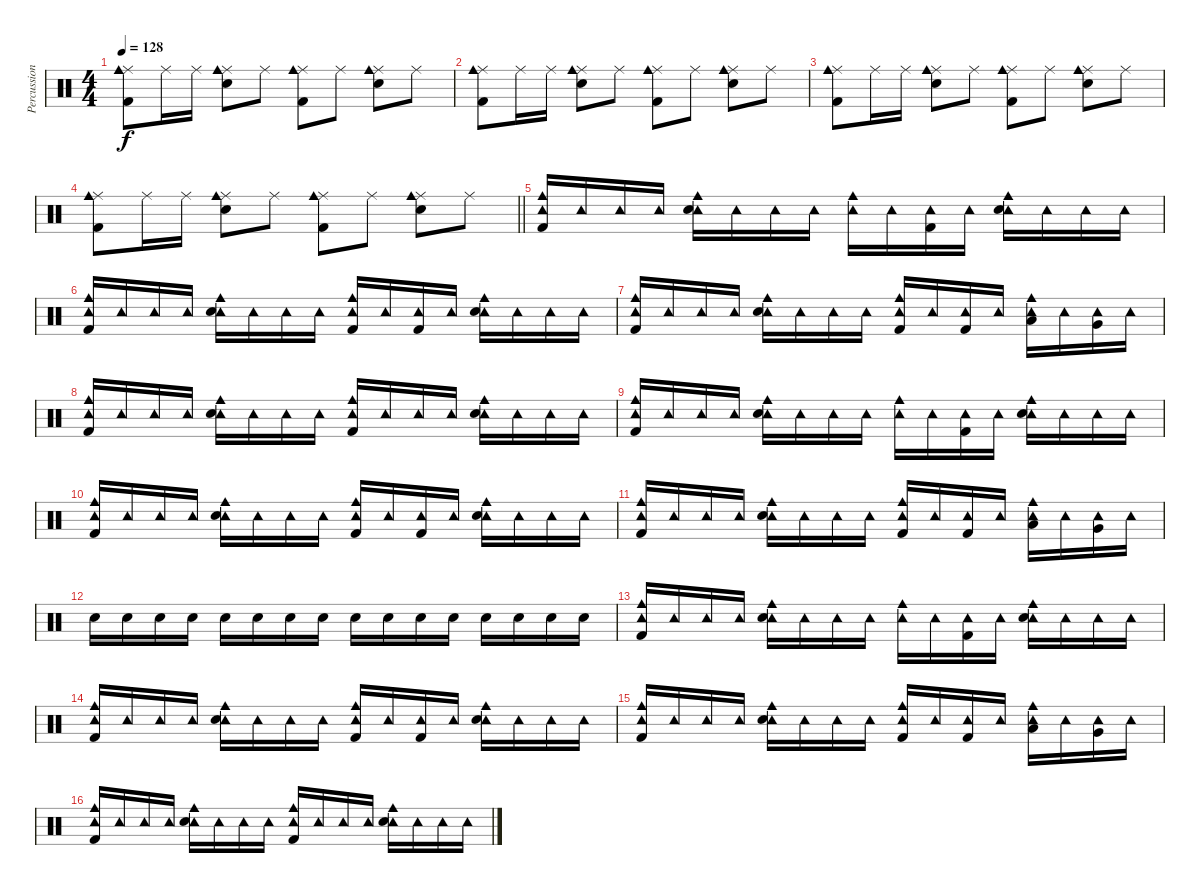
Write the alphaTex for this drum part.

\track ("Percussion" "Percussion") {instrument percussion}
\staff {score}
\articulation defaults
\ts (4 4)
\tempo 128
\clef neutral
\ks c
("Ride (middle)" "Kick (hit) 2" "Cowbell medium (hit)").8{dy f} "Ride (middle)".16 "Ride (middle)".16 ("Ride (middle)" "Snare (hit) 2" "Cowbell medium (hit)").8 "Ride (middle)".8 ("Ride (middle)" "Kick (hit) 2" "Cowbell medium (hit)").8 "Ride (middle)".8 ("Ride (middle)" "Snare (hit) 2" "Cowbell medium (hit)").8 "Ride (middle)".8 |
("Ride (middle)" "Kick (hit) 2" "Cowbell medium (hit)").8 "Ride (middle)".16 "Ride (middle)".16 ("Ride (middle)" "Snare (hit) 2" "Cowbell medium (hit)").8 "Ride (middle)".8 ("Ride (middle)" "Kick (hit) 2" "Cowbell medium (hit)").8 "Ride (middle)".8 ("Ride (middle)" "Snare (hit) 2" "Cowbell medium (hit)").8 "Ride (middle)".8 |
("Ride (middle)" "Kick (hit) 2" "Cowbell medium (hit)").8 "Ride (middle)".16 "Ride (middle)".16 ("Ride (middle)" "Snare (hit) 2" "Cowbell medium (hit)").8 "Ride (middle)".8 ("Ride (middle)" "Kick (hit) 2" "Cowbell medium (hit)").8 "Ride (middle)".8 ("Ride (middle)" "Snare (hit) 2" "Cowbell medium (hit)").8 "Ride (middle)".8 |
\barLineRight lightlight
("Ride (middle)" "Kick (hit) 2" "Cowbell medium (hit)").8 "Ride (middle)".16 "Ride (middle)".16 ("Ride (middle)" "Snare (hit) 2" "Cowbell medium (hit)").8 "Ride (middle)".8 ("Ride (middle)" "Kick (hit) 2" "Cowbell medium (hit)").8 "Ride (middle)".8 ("Ride (middle)" "Snare (hit) 2" "Cowbell medium (hit)").8 "Ride (middle)".8 |
("Tambourine (hit)" "Kick (hit) 2" "Cowbell medium (hit)").16 "Tambourine (hit)".16 "Tambourine (hit)".16 "Tambourine (hit)".16 ("Tambourine (hit)" "Snare (hit) 2" "Cowbell medium (hit)").16 "Tambourine (hit)".16 "Tambourine (hit)".16 "Tambourine (hit)".16 ("Tambourine (hit)" "Cowbell medium (hit)").16 "Tambourine (hit)".16 ("Tambourine (hit)" "Kick (hit) 2").16 "Tambourine (hit)".16 ("Tambourine (hit)" "Snare (hit) 2" "Cowbell medium (hit)").16 "Tambourine (hit)".16 "Tambourine (hit)".16 "Tambourine (hit)".16 |
("Tambourine (hit)" "Kick (hit) 2" "Cowbell medium (hit)").16 "Tambourine (hit)".16 "Tambourine (hit)".16 "Tambourine (hit)".16 ("Tambourine (hit)" "Snare (hit) 2" "Cowbell medium (hit)").16 "Tambourine (hit)".16 "Tambourine (hit)".16 "Tambourine (hit)".16 ("Tambourine (hit)" "Kick (hit) 2" "Cowbell medium (hit)").16 "Tambourine (hit)".16 ("Tambourine (hit)" "Kick (hit) 2").16 "Tambourine (hit)".16 ("Tambourine (hit)" "Snare (hit) 2" "Cowbell medium (hit)").16 "Tambourine (hit)".16 "Tambourine (hit)".16 "Tambourine (hit)".16 |
("Tambourine (hit)" "Kick (hit) 2" "Cowbell medium (hit)").16 "Tambourine (hit)".16 "Tambourine (hit)".16 "Tambourine (hit)".16 ("Tambourine (hit)" "Snare (hit) 2" "Cowbell medium (hit)").16 "Tambourine (hit)".16 "Tambourine (hit)".16 "Tambourine (hit)".16 ("Tambourine (hit)" "Kick (hit) 2" "Cowbell medium (hit)").16 "Tambourine (hit)".16 ("Tambourine (hit)" "Kick (hit) 2").16 "Tambourine (hit)".16 ("Tambourine (hit)" "Low Tom (hit)" "Cowbell medium (hit)").16 "Tambourine (hit)".16 ("Tambourine (hit)" "Very Low Tom (hit)").16 "Tambourine (hit)".16 |
("Tambourine (hit)" "Kick (hit) 2" "Cowbell medium (hit)").16 "Tambourine (hit)".16 "Tambourine (hit)".16 "Tambourine (hit)".16 ("Tambourine (hit)" "Snare (hit) 2" "Cowbell medium (hit)").16 "Tambourine (hit)".16 "Tambourine (hit)".16 "Tambourine (hit)".16 ("Tambourine (hit)" "Kick (hit) 2" "Cowbell medium (hit)").16 "Tambourine (hit)".16 "Tambourine (hit)".16 "Tambourine (hit)".16 ("Tambourine (hit)" "Snare (hit) 2" "Cowbell medium (hit)").16 "Tambourine (hit)".16 "Tambourine (hit)".16 "Tambourine (hit)".16 |
("Tambourine (hit)" "Kick (hit) 2" "Cowbell medium (hit)").16 "Tambourine (hit)".16 "Tambourine (hit)".16 "Tambourine (hit)".16 ("Tambourine (hit)" "Snare (hit) 2" "Cowbell medium (hit)").16 "Tambourine (hit)".16 "Tambourine (hit)".16 "Tambourine (hit)".16 ("Tambourine (hit)" "Cowbell medium (hit)").16 "Tambourine (hit)".16 ("Tambourine (hit)" "Kick (hit) 2").16 "Tambourine (hit)".16 ("Tambourine (hit)" "Snare (hit) 2" "Cowbell medium (hit)").16 "Tambourine (hit)".16 "Tambourine (hit)".16 "Tambourine (hit)".16 |
("Tambourine (hit)" "Kick (hit) 2" "Cowbell medium (hit)").16 "Tambourine (hit)".16 "Tambourine (hit)".16 "Tambourine (hit)".16 ("Tambourine (hit)" "Snare (hit) 2" "Cowbell medium (hit)").16 "Tambourine (hit)".16 "Tambourine (hit)".16 "Tambourine (hit)".16 ("Tambourine (hit)" "Kick (hit) 2" "Cowbell medium (hit)").16 "Tambourine (hit)".16 ("Tambourine (hit)" "Kick (hit) 2").16 "Tambourine (hit)".16 ("Tambourine (hit)" "Snare (hit) 2" "Cowbell medium (hit)").16 "Tambourine (hit)".16 "Tambourine (hit)".16 "Tambourine (hit)".16 |
("Tambourine (hit)" "Kick (hit) 2" "Cowbell medium (hit)").16 "Tambourine (hit)".16 "Tambourine (hit)".16 "Tambourine (hit)".16 ("Tambourine (hit)" "Snare (hit) 2" "Cowbell medium (hit)").16 "Tambourine (hit)".16 "Tambourine (hit)".16 "Tambourine (hit)".16 ("Tambourine (hit)" "Kick (hit) 2" "Cowbell medium (hit)").16 "Tambourine (hit)".16 ("Tambourine (hit)" "Kick (hit) 2").16 "Tambourine (hit)".16 ("Tambourine (hit)" "Low Tom (hit)" "Cowbell medium (hit)").16 "Tambourine (hit)".16 ("Tambourine (hit)" "Very Low Tom (hit)").16 "Tambourine (hit)".16 |
"Snare (hit) 2".16 "Snare (hit) 2".16 "Snare (hit) 2".16 "Snare (hit) 2".16 "Snare (hit) 2".16 "Snare (hit) 2".16 "Snare (hit) 2".16 "Snare (hit) 2".16 "Snare (hit) 2".16 "Snare (hit) 2".16 "Snare (hit) 2".16 "Snare (hit) 2".16 "Snare (hit) 2".16 "Snare (hit) 2".16 "Snare (hit) 2".16 "Snare (hit) 2".16 |
("Tambourine (hit)" "Kick (hit) 2" "Cowbell medium (hit)").16 "Tambourine (hit)".16 "Tambourine (hit)".16 "Tambourine (hit)".16 ("Tambourine (hit)" "Snare (hit) 2" "Cowbell medium (hit)").16 "Tambourine (hit)".16 "Tambourine (hit)".16 "Tambourine (hit)".16 ("Tambourine (hit)" "Cowbell medium (hit)").16 "Tambourine (hit)".16 ("Tambourine (hit)" "Kick (hit) 2").16 "Tambourine (hit)".16 ("Tambourine (hit)" "Snare (hit) 2" "Cowbell medium (hit)").16 "Tambourine (hit)".16 "Tambourine (hit)".16 "Tambourine (hit)".16 |
("Tambourine (hit)" "Kick (hit) 2" "Cowbell medium (hit)").16 "Tambourine (hit)".16 "Tambourine (hit)".16 "Tambourine (hit)".16 ("Tambourine (hit)" "Snare (hit) 2" "Cowbell medium (hit)").16 "Tambourine (hit)".16 "Tambourine (hit)".16 "Tambourine (hit)".16 ("Tambourine (hit)" "Kick (hit) 2" "Cowbell medium (hit)").16 "Tambourine (hit)".16 ("Tambourine (hit)" "Kick (hit) 2").16 "Tambourine (hit)".16 ("Tambourine (hit)" "Snare (hit) 2" "Cowbell medium (hit)").16 "Tambourine (hit)".16 "Tambourine (hit)".16 "Tambourine (hit)".16 |
("Tambourine (hit)" "Kick (hit) 2" "Cowbell medium (hit)").16 "Tambourine (hit)".16 "Tambourine (hit)".16 "Tambourine (hit)".16 ("Tambourine (hit)" "Snare (hit) 2" "Cowbell medium (hit)").16 "Tambourine (hit)".16 "Tambourine (hit)".16 "Tambourine (hit)".16 ("Tambourine (hit)" "Kick (hit) 2" "Cowbell medium (hit)").16 "Tambourine (hit)".16 ("Tambourine (hit)" "Kick (hit) 2").16 "Tambourine (hit)".16 ("Tambourine (hit)" "Low Tom (hit)" "Cowbell medium (hit)").16 "Tambourine (hit)".16 ("Tambourine (hit)" "Very Low Tom (hit)").16 "Tambourine (hit)".16 |
("Tambourine (hit)" "Kick (hit) 2" "Cowbell medium (hit)").16 "Tambourine (hit)".16 "Tambourine (hit)".16 "Tambourine (hit)".16 ("Tambourine (hit)" "Snare (hit) 2" "Cowbell medium (hit)").16 "Tambourine (hit)".16 "Tambourine (hit)".16 "Tambourine (hit)".16 ("Tambourine (hit)" "Kick (hit) 2" "Cowbell medium (hit)").16 "Tambourine (hit)".16 "Tambourine (hit)".16 "Tambourine (hit)".16 ("Tambourine (hit)" "Snare (hit) 2" "Cowbell medium (hit)").16 "Tambourine (hit)".16 "Tambourine (hit)".16 "Tambourine (hit)".16
